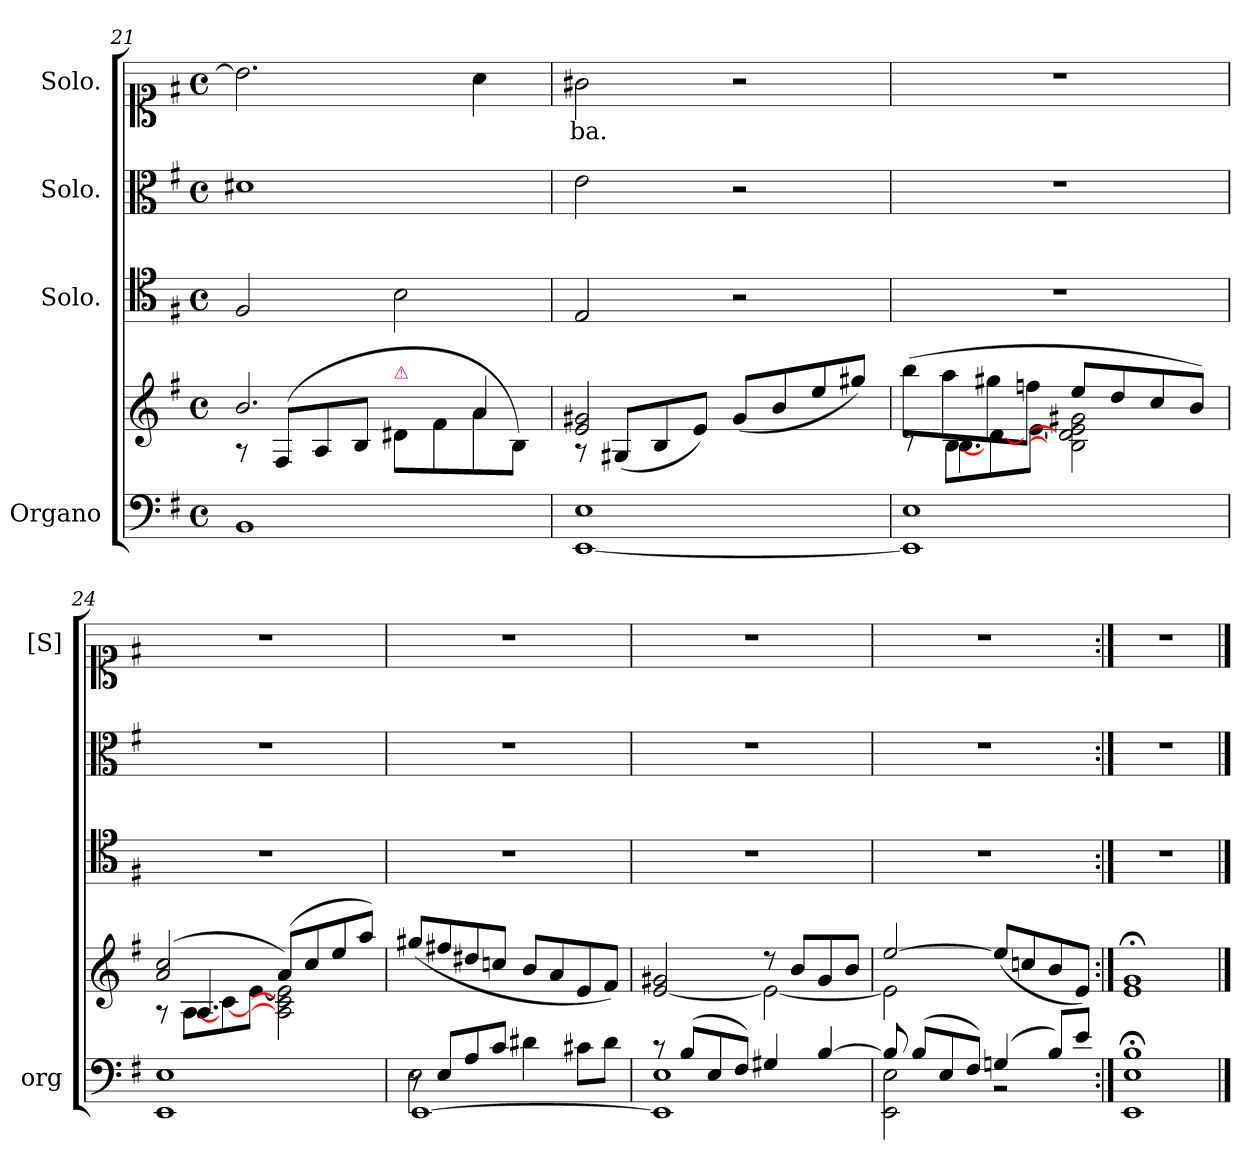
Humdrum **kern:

**kern	**kern	**kern	**kern	**kern	**text
*part4	*part4	*part3	*part2	*part1	*part1
*staff5	*staff4	*staff3	*staff2	*staff1	*staff1
*I"Organo	*	*I"Solo.	*I"Solo.	*I"Solo.	*
*I'org	*	*	*	*I'[S]	*
*clefF4	*clefG2	*clefC4	*clefC3	*clefC1	*
*k[f#]	*k[f#]	*k[f#]	*k[f#]	*k[f#]	*
*M4/4	*M4/4	*M4/4	*M4/4	*M4/4	*
*met(c)	*met(c)	*met(c)	*met(c)	*met(c)	*
=21	=21	=21	=21	=21	=21
*	*^	*	*	*	*
1BB	2.b/	8r	2F#/	1d#X	2.b\]	.
.	.	(8F#/L	.	.	.	.
.	.	8A/	.	.	.	.
.	.	8B/J	.	.	.	.
!	!	!LO:TX:a:color=crimson:t=⚠	!	!	!	!
.	.	8d#X\L	2B\	.	.	.
.	.	8f#\	.	.	.	.
.	4a/	8a\	.	.	4a\	.
.	.	8B/J)	.	.	.	.
=22	=22	=22	=22	=22	=22	=22
[1EE 1E	2e/ 2g#X/	8r	2E/	2e\	2g#X\	-ba.
.	.	(<8G#X/L	.	.	.	.
.	.	8B/	.	.	.	.
.	.	8e/J)	.	.	.	.
.	2ryy	(8g#/L	2r	2r	2r	.
.	.	8b/	.	.	.	.
.	.	8ee/	.	.	.	.
.	.	8gg#X/J)	.	.	.	.
=23	=23	=23	=23	=23	=23	=23
*	*	*^	*	*	*	*
1EE] 1E	(8bb\L	8rc	8ryy	1r	1r	1r	.
.	8aa\	[8B/L	4.B\	.	.	.	.
.	8gg#X\	[8d\	.	.	.	.	.
.	8ffn\J	[8e\J	.	.	.	.	.
.	8ee/L	2B]\ 2d]\ 2e]\ 2g#X\	2ryy	.	.	.	.
.	8dd/	.	.	.	.	.	.
.	8cc/	.	.	.	.	.	.
.	8b/J)	.	.	.	.	.	.
=24	=24	=24	=24	=24	=24	=24	=24
1EE 1E	(2a/ 2cc/	8r	8ryy	1r	1r	1r	.
.	.	[8A/L	4.A/	.	.	.	.
.	.	[8c\	.	.	.	.	.
.	.	[8e\J	.	.	.	.	.
.	(8a/L)	2A]\ 2c]\ 2e]\	2ryy	.	.	.	.
.	8cc/	.	.	.	.	.	.
.	8ee/	.	.	.	.	.	.
.	8aa/J)	.	.	.	.	.	.
*	*v	*v	*v	*	*	*	*
=25	=25	=25	=25	=25	=25
*^	*	*	*	*	*
*	*^	*	*	*	*	*
8r	2E\	[1EE	(>8gg#X/L	1r	1r	1r	.
8E/L	.	.	8ff#X/	.	.	.	.
8A/	.	.	8dd#X/	.	.	.	.
8c/J	.	.	8ccn/J	.	.	.	.
4d#X\	2ryy	.	8b/L	.	.	.	.
.	.	.	8a/	.	.	.	.
8c#X\L	.	.	8e/	.	.	.	.
8d#\J	.	.	8f#/J)	.	.	.	.
*	*v	*v	*	*	*	*	*
=26	=26	=26	=26	=26	=26	=26
*	*	*^	*	*	*	*
8r	1EE] 1E	[2e/ 2g#X/	2ryy	1r	1r	1r	.
(<8B/L	.	.	.	.	.	.	.
8E/	.	.	.	.	.	.	.
8F#/J)	.	.	.	.	.	.	.
4G#X/	.	8r	2e\_	.	.	.	.
.	.	8b/L	.	.	.	.	.
[4B/	.	8g#/	.	.	.	.	.
.	.	8b/J	.	.	.	.	.
=27	=27	=27	=27	=27	=27	=27	=27
8B/]	2EE\ 2E\	[2ee/	2e\]	1r	1r	1r	.
(<8B/L	.	.	.	.	.	.	.
8E/	.	.	.	.	.	.	.
8F#/J)	.	.	.	.	.	.	.
(<4Gn/	2r	(<8ee/L]	2ryy	.	.	.	.
.	.	8ccn/	.	.	.	.	.
8B/L)	.	8b/	.	.	.	.	.
8e\J	.	8e/J)	.	.	.	.	.
*v	*v	*	*	*	*	*	*
*	*v	*v	*	*	*	*
=28:|!	=28:|!	=28:|!	=28:|!	=28:|!	=28:|!
1EE;< 1E;< 1B;<	1e;< 1g;<	1r	1r	1r	.
==	==	==	==	==	==
*-	*-	*-	*-	*-	*-
